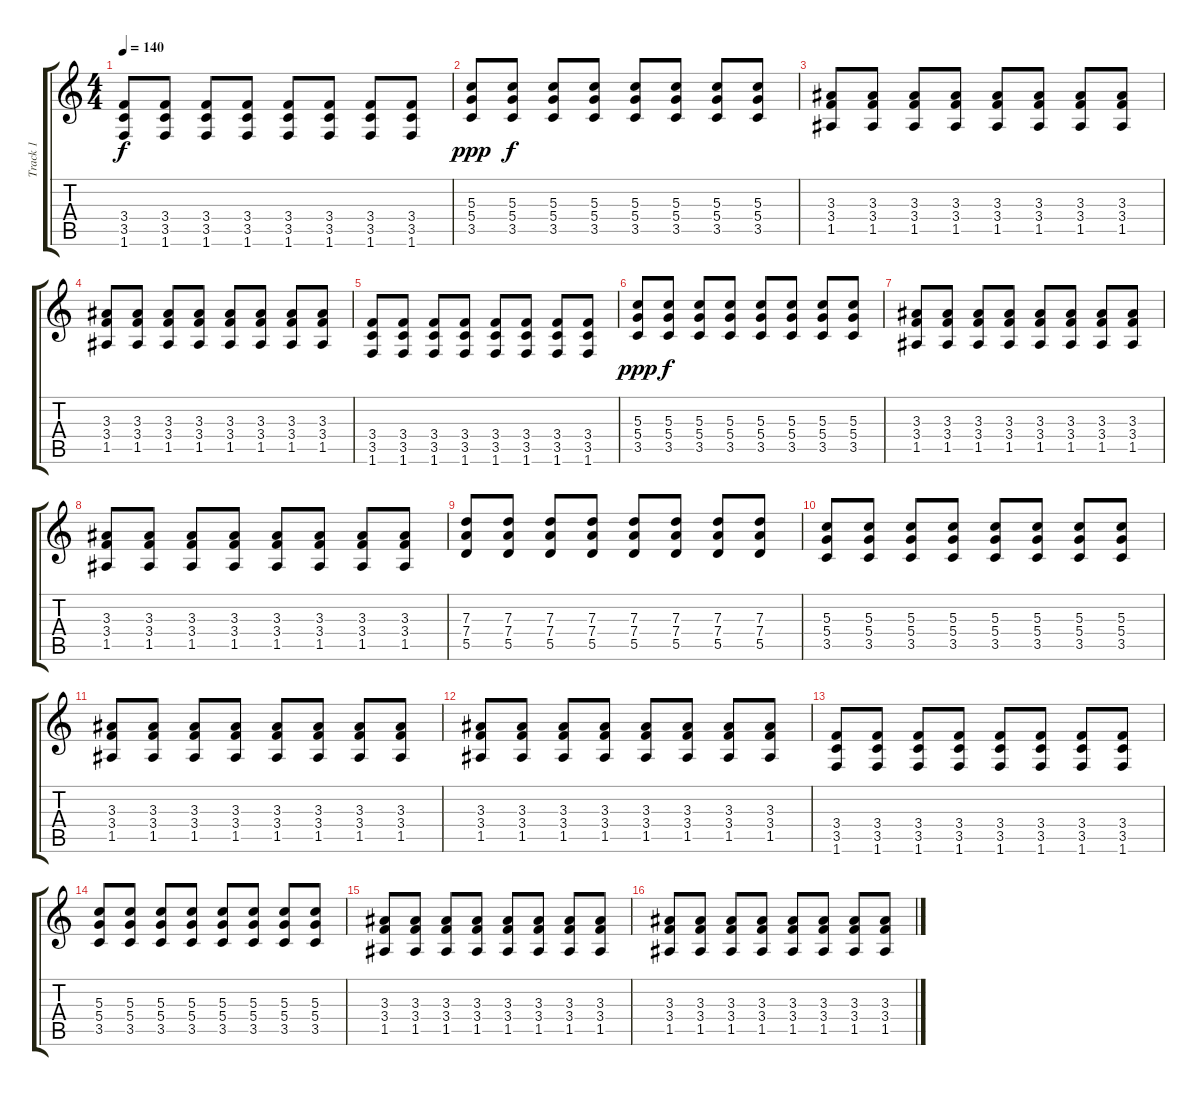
\track ("Track 1" "Track 1") {instrument overdrivenguitar}
\staff {score tabs}
\tuning (E4 B3 G3 D3 A2 E2) {hide}
\ts (4 4)
\tempo 140
\clef g2
\ks c
(3.4 3.5 1.6).8{dy f} (3.4 3.5 1.6).8 (3.4 3.5 1.6).8 (3.4 3.5 1.6).8 (3.4 3.5 1.6).8 (3.4 3.5 1.6).8 (3.4 3.5 1.6).8 (3.4 3.5 1.6).8 |
(5.3 5.4 3.5).8{dy ppp} (5.3 5.4 3.5).8{dy f} (5.3 5.4 3.5).8 (5.3 5.4 3.5).8 (5.3 5.4 3.5).8 (5.3 5.4 3.5).8 (5.3 5.4 3.5).8 (5.3 5.4 3.5).8 |
(3.3 3.4 1.5).8 (3.3 3.4 1.5).8 (3.3 3.4 1.5).8 (3.3 3.4 1.5).8 (3.3 3.4 1.5).8 (3.3 3.4 1.5).8 (3.3 3.4 1.5).8 (3.3 3.4 1.5).8 |
(3.3 3.4 1.5).8 (3.3 3.4 1.5).8 (3.3 3.4 1.5).8 (3.3 3.4 1.5).8 (3.3 3.4 1.5).8 (3.3 3.4 1.5).8 (3.3 3.4 1.5).8 (3.3 3.4 1.5).8 |
(3.4 3.5 1.6).8 (3.4 3.5 1.6).8 (3.4 3.5 1.6).8 (3.4 3.5 1.6).8 (3.4 3.5 1.6).8 (3.4 3.5 1.6).8 (3.4 3.5 1.6).8 (3.4 3.5 1.6).8 |
(5.3 5.4 3.5).8{dy ppp} (5.3 5.4 3.5).8{dy f} (5.3 5.4 3.5).8 (5.3 5.4 3.5).8 (5.3 5.4 3.5).8 (5.3 5.4 3.5).8 (5.3 5.4 3.5).8 (5.3 5.4 3.5).8 |
(3.3 3.4 1.5).8 (3.3 3.4 1.5).8 (3.3 3.4 1.5).8 (3.3 3.4 1.5).8 (3.3 3.4 1.5).8 (3.3 3.4 1.5).8 (3.3 3.4 1.5).8 (3.3 3.4 1.5).8 |
(3.3 3.4 1.5).8 (3.3 3.4 1.5).8 (3.3 3.4 1.5).8 (3.3 3.4 1.5).8 (3.3 3.4 1.5).8 (3.3 3.4 1.5).8 (3.3 3.4 1.5).8 (3.3 3.4 1.5).8 |
(7.3 7.4 5.5).8 (7.3 7.4 5.5).8 (7.3 7.4 5.5).8 (7.3 7.4 5.5).8 (7.3 7.4 5.5).8 (7.3 7.4 5.5).8 (7.3 7.4 5.5).8 (7.3 7.4 5.5).8 |
(5.3 5.4 3.5).8 (5.3 5.4 3.5).8 (5.3 5.4 3.5).8 (5.3 5.4 3.5).8 (5.3 5.4 3.5).8 (5.3 5.4 3.5).8 (5.3 5.4 3.5).8 (5.3 5.4 3.5).8 |
(3.3 3.4 1.5).8 (3.3 3.4 1.5).8 (3.3 3.4 1.5).8 (3.3 3.4 1.5).8 (3.3 3.4 1.5).8 (3.3 3.4 1.5).8 (3.3 3.4 1.5).8 (3.3 3.4 1.5).8 |
(3.3 3.4 1.5).8 (3.3 3.4 1.5).8 (3.3 3.4 1.5).8 (3.3 3.4 1.5).8 (3.3 3.4 1.5).8 (3.3 3.4 1.5).8 (3.3 3.4 1.5).8 (3.3 3.4 1.5).8 |
(3.4 3.5 1.6).8 (3.4 3.5 1.6).8 (3.4 3.5 1.6).8 (3.4 3.5 1.6).8 (3.4 3.5 1.6).8 (3.4 3.5 1.6).8 (3.4 3.5 1.6).8 (3.4 3.5 1.6).8 |
(5.3 5.4 3.5).8 (5.3 5.4 3.5).8 (5.3 5.4 3.5).8 (5.3 5.4 3.5).8 (5.3 5.4 3.5).8 (5.3 5.4 3.5).8 (5.3 5.4 3.5).8 (5.3 5.4 3.5).8 |
(3.3 3.4 1.5).8 (3.3 3.4 1.5).8 (3.3 3.4 1.5).8 (3.3 3.4 1.5).8 (3.3 3.4 1.5).8 (3.3 3.4 1.5).8 (3.3 3.4 1.5).8 (3.3 3.4 1.5).8 |
(3.3 3.4 1.5).8 (3.3 3.4 1.5).8 (3.3 3.4 1.5).8 (3.3 3.4 1.5).8 (3.3 3.4 1.5).8 (3.3 3.4 1.5).8 (3.3 3.4 1.5).8 (3.3 3.4 1.5).8
